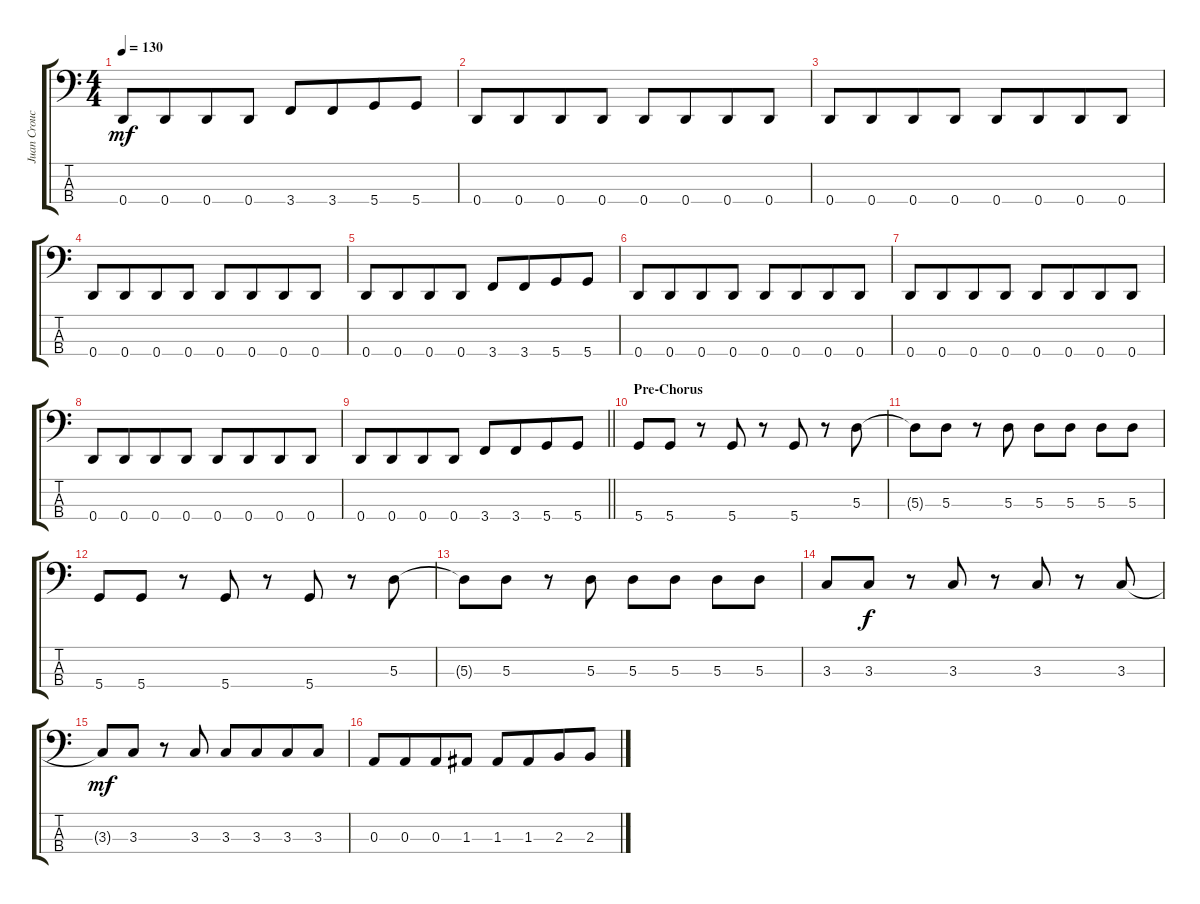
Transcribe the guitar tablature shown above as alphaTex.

\track ("Juan Crouchier - Bass" "Juan Crouc") {instrument electricbassfinger}
\staff {score tabs}
\tuning (G2 D2 A1 D1) {hide}
\ts (4 4)
\tempo 130
\clef f4
\ks c
0.4.8{dy mf} 0.4.8{beam merge} 0.4.8 0.4.8 3.4.8 3.4.8{beam merge} 5.4.8 5.4.8 |
0.4.8 0.4.8{beam merge} 0.4.8 0.4.8 0.4.8 0.4.8{beam merge} 0.4.8 0.4.8 |
0.4.8 0.4.8{beam merge} 0.4.8 0.4.8 0.4.8 0.4.8{beam merge} 0.4.8 0.4.8 |
0.4.8 0.4.8{beam merge} 0.4.8 0.4.8 0.4.8 0.4.8{beam merge} 0.4.8 0.4.8 |
0.4.8 0.4.8{beam merge} 0.4.8 0.4.8 3.4.8 3.4.8{beam merge} 5.4.8 5.4.8 |
0.4.8 0.4.8{beam merge} 0.4.8 0.4.8 0.4.8 0.4.8{beam merge} 0.4.8 0.4.8 |
0.4.8 0.4.8{beam merge} 0.4.8 0.4.8 0.4.8 0.4.8{beam merge} 0.4.8 0.4.8 |
0.4.8 0.4.8{beam merge} 0.4.8 0.4.8 0.4.8 0.4.8{beam merge} 0.4.8 0.4.8 |
\barLineRight lightlight
0.4.8 0.4.8{beam merge} 0.4.8 0.4.8 3.4.8 3.4.8{beam merge} 5.4.8 5.4.8 |
\section ("" "Pre-Chorus")
5.4.8 5.4.8 r.8 5.4.8 r.8 5.4.8 r.8 5.3.8 |
5.3{t}.8 5.3.8 r.8 5.3.8 5.3.8 5.3.8 5.3.8 5.3.8 |
5.4.8 5.4.8 r.8 5.4.8 r.8 5.4.8 r.8 5.3.8 |
5.3{t}.8 5.3.8 r.8 5.3.8 5.3.8 5.3.8 5.3.8 5.3.8 |
3.3.8 3.3.8{dy f} r.8 3.3.8 r.8 3.3.8 r.8 3.3.8 |
3.3{t}.8{dy mf} 3.3.8 r.8 3.3.8 3.3.8 3.3.8{beam merge} 3.3.8 3.3.8 |
0.3.8 0.3.8{beam merge} 0.3.8 1.3.8 1.3.8 1.3.8{beam merge} 2.3.8 2.3.8
